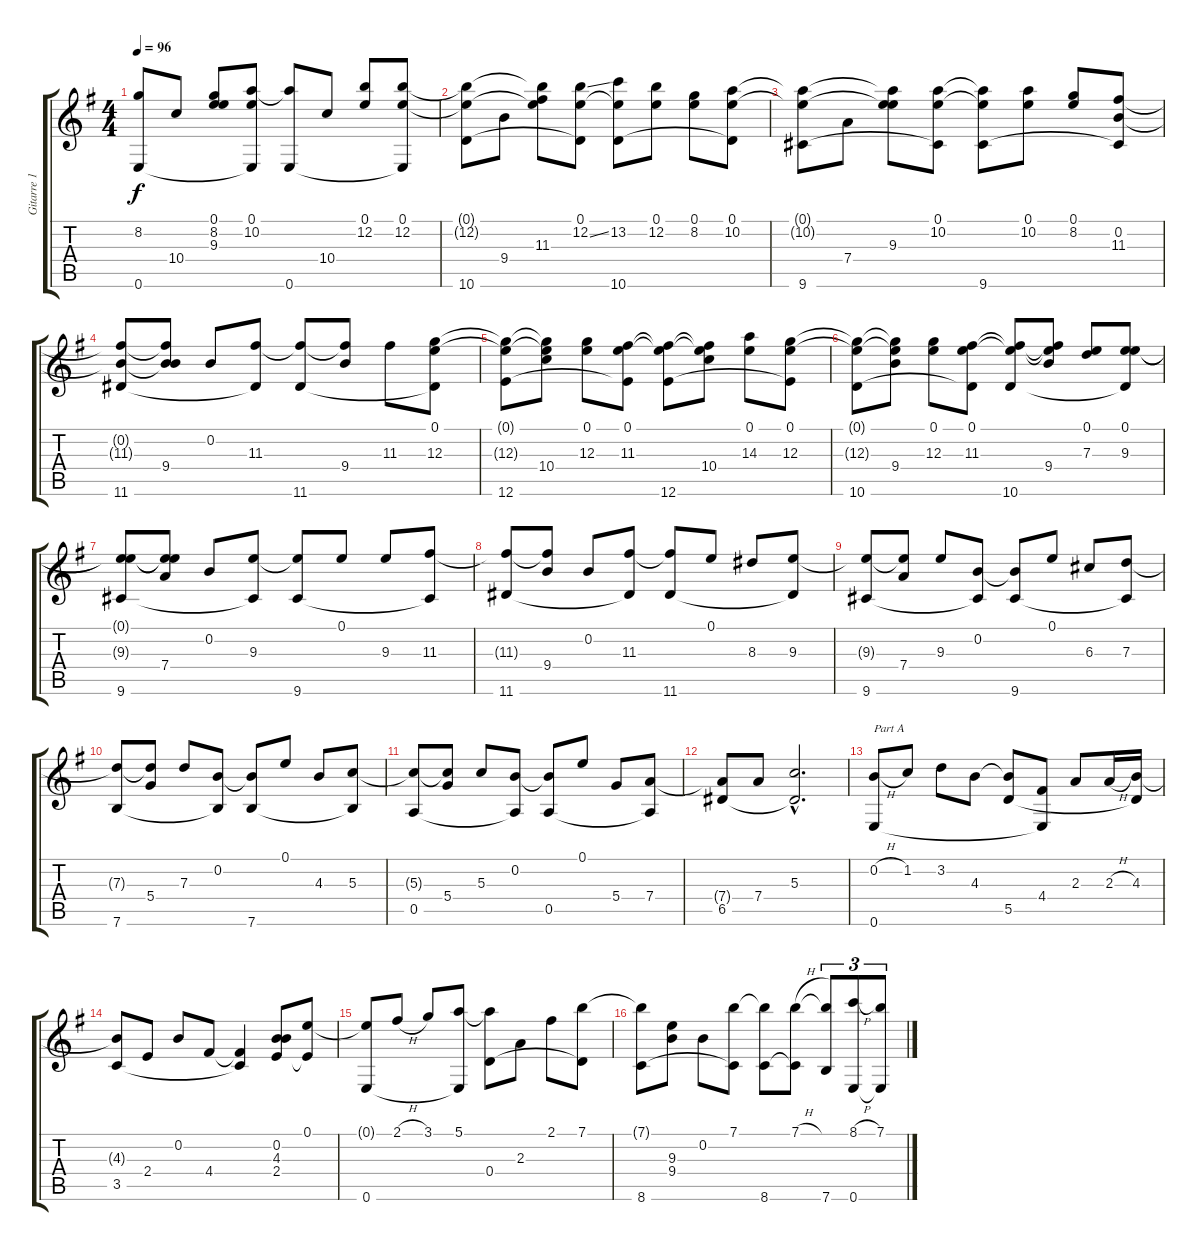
\track ("Gitarre 1" "Gitarre 1") {instrument acousticguitarsteel}
\staff {score tabs}
\tuning (E4 B3 G3 D3 A2 E2) {hide}
\ts (4 4)
\tempo 96
\clef g2
\ks g
(8.2{t} 0.6).8{dy f} 10.4.8 (0.1 8.2 9.3).8 (0.1 10.2 0.6{t}).8 (10.2{t} 0.6).8 10.4.8 (0.1 12.2).8 (0.1 12.2 0.6{t}).8 |
(0.1{t} 12.2{t} 10.6).8 9.4.8 (0.1{t} 12.2{t} 11.3).8 (0.1 12.2{ss} 10.6{t}).8 (0.1{t} 13.2 10.6).8 (0.1 12.2).8 (0.1 8.2).8 (0.1 10.2 10.6{t}).8 |
(0.1{t} 10.2{t} 9.6).8 7.4.8 (0.1{t} 10.2{t} 9.3).8 (0.1 10.2 9.6{t}).8 (0.1{t} 10.2{t} 9.6).8 (0.1 10.2).8 (0.1 8.2).8 (0.2 11.3 9.6{t}).8 |
(0.2{t} 11.3{t} 11.6).8 (0.2{t} 11.3{t} 9.4).8 0.2.8 (11.3 11.6{t}).8 (11.3{t} 11.6).8 (11.3{t} 9.4).8 11.3.8 (0.1 12.3 11.6{t}).8 |
(0.1{t} 12.3{t} 12.6).8 (0.1{t} 12.3{t} 10.4).8 (0.1 12.3).8 (0.1 11.3 12.6{t}).8 (0.1{t} 11.3{t} 12.6).8 (0.1{t} 11.3{t} 10.4).8 (0.1 14.3).8 (0.1 12.3 12.6{t}).8 |
(0.1{t} 12.3{t} 10.6).8 (0.1{t} 12.3{t} 9.4).8 (0.1 12.3).8 (0.1 11.3 10.6{t}).8 (0.1{t} 11.3{t} 10.6).8 (0.1{t} 11.3{t} 9.4).8 (0.1 7.3).8 (0.1 9.3 10.6{t}).8 |
(0.1{t} 9.3{t} 9.6).8 (0.1{t} 9.3{t} 7.4).8 0.2.8 (9.3 9.6{t}).8 (9.3{t} 9.6).8 0.1.8 9.3.8 (11.3 9.6{t}).8 |
(11.3{t} 11.6).8 (11.3{t} 9.4).8 0.2.8 (11.3 11.6{t}).8 (11.3{t} 11.6).8 0.1.8 8.3.8 (9.3 11.6{t}).8 |
(9.3{t} 9.6).8 (9.3{t} 7.4).8 9.3.8 (0.2 9.6{t}).8 (0.2{t} 9.6).8 0.1.8 6.3.8 (7.3 9.6{t}).8 |
(7.3{t} 7.6).8 (7.3{t} 5.4).8 7.3.8 (0.2 7.6{t}).8 (0.2{t} 7.6).8 0.1.8 4.3.8 (5.3 7.6{t}).8 |
(5.3{t} 0.5).8 (5.3{t} 5.4).8 5.3.8 (0.2 0.5{t}).8 (0.2{t} 0.5).8 0.1.8 5.4.8 (7.4 0.5{t}).8 |
(7.4{t} 6.5).8 7.4.8 (5.3{hac} 6.5{hac t}).2{d} |
(0.2{h} 0.6).8{txt "Part A"} 1.2.8 3.2.8 4.3.8 (4.3{t} 5.5).8 (4.4 0.6{t}).8 2.3.8 2.3{h}.16 (4.3 5.5{t}).16 |
(4.3{t} 3.5).8 2.4.8 0.2.8 4.4.8 (4.4{t} 3.5{t}).4 (0.2 4.3 2.4).8 (0.1 2.4{t}).8 |
(0.1{t} 0.6).8 2.1{h}.8 3.1.8 (5.1 0.6{t}).8 (5.1{t} 0.4).8 2.3.8 2.1.8 (7.1 0.4{t}).8 |
(7.1{t} 8.6).8 (9.3 9.4).8 0.2.8 (7.1 8.6{t}).8 (7.1{t} 8.6).8 (7.1{h} 8.6{t}).8 (7.1{t} 7.6).8{tu (3 2)} (8.1{h} 0.6).8{tu (3 2)} (7.1 0.6{t}).8{tu (3 2)}
